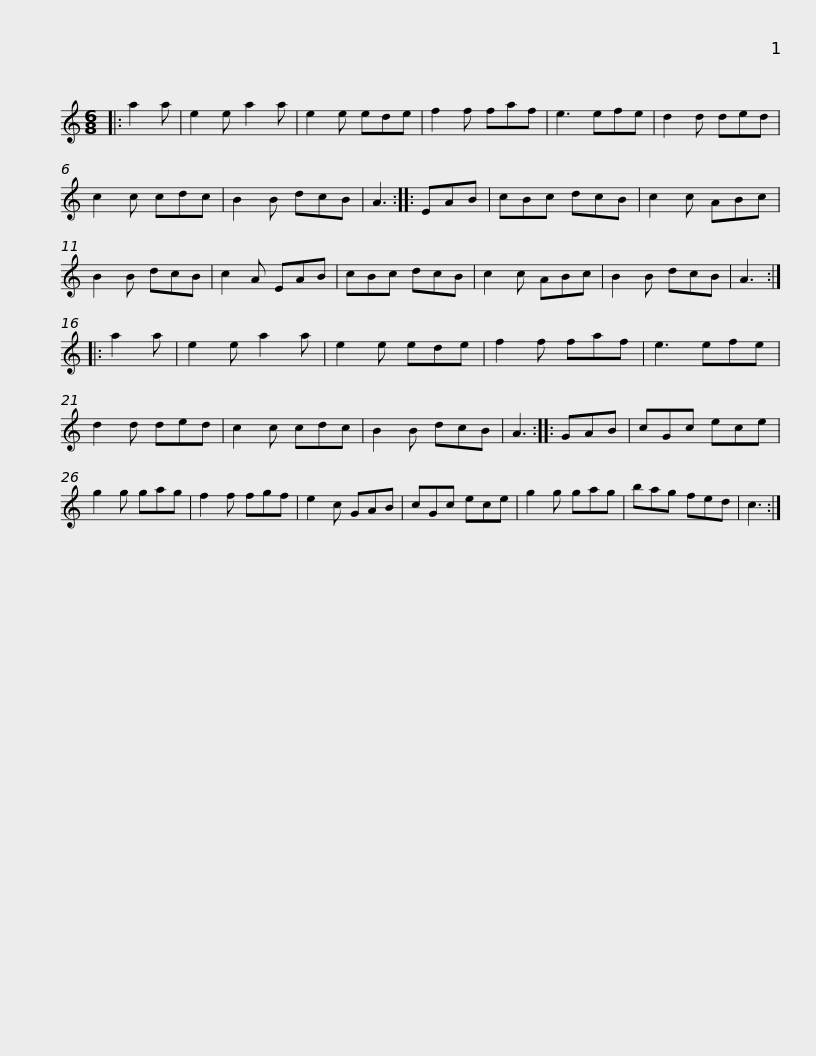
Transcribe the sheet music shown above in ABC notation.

X:1
L:1/8
M:6/8
I:linebreak $
K:C
V:1 treble
V:1
|: a2 a | e2 e a2 a | e2 e ede | f2 f faf | e3 efe | %5
 d2 d ded | c2 c cdc | B2 B dcB | A3 :: EAB |$ %10
 cBc dcB | c2 c ABc | B2 B dcB | c2 A EAB | cBc dcB | %15
 c2 c ABc | B2 B dcB | A3 :: a2 a |$ e2 e a2 a | %20
 e2 e ede | f2 f faf | e3 efe | d2 d ded | c2 c cdc | %25
 B2 B dcB | A3 :: GAB | cGc ece |$ g2 g gag | %30
 f2 f fgf | e2 c GAB | cGc ece | g2 g gag | bag fed | %35
 c3 :| %36
